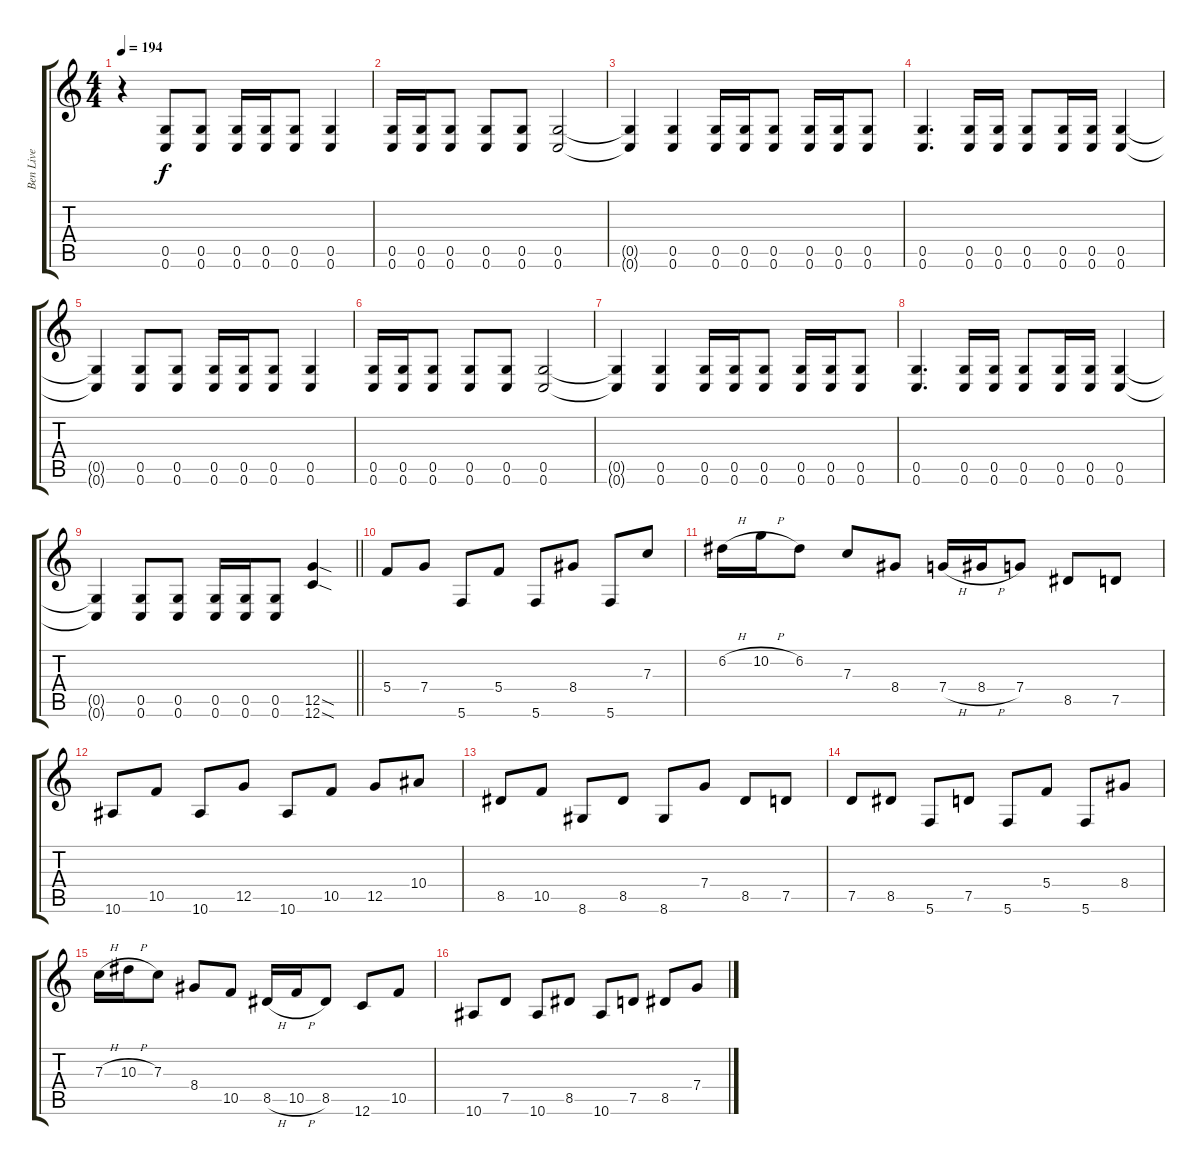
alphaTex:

\track ("Ben Live" "Ben Live") {mute instrument distortionguitar}
\staff {score tabs}
\tuning (D4 A3 F3 C3 G2 C2) {hide}
\ts (4 4)
\tempo 194
\clef g2
\ks c
r.4{dy f} (0.5 0.6).8 (0.5 0.6).8 (0.5 0.6).16 (0.5 0.6).16 (0.5 0.6).8 (0.5 0.6).4 |
(0.5 0.6).16 (0.5 0.6).16 (0.5 0.6).8 (0.5 0.6).8 (0.5 0.6).8 (0.5 0.6).2 |
(0.5{t} 0.6{t}).4 (0.5 0.6).4 (0.5 0.6).16 (0.5 0.6).16 (0.5 0.6).8 (0.5 0.6).16 (0.5 0.6).16 (0.5 0.6).8 |
(0.5 0.6).4{d} (0.5 0.6).16 (0.5 0.6).16 (0.5 0.6).8 (0.5 0.6).16 (0.5 0.6).16 (0.5 0.6).4 |
(0.5{t} 0.6{t}).4 (0.5 0.6).8 (0.5 0.6).8 (0.5 0.6).16 (0.5 0.6).16 (0.5 0.6).8 (0.5 0.6).4 |
(0.5 0.6).16 (0.5 0.6).16 (0.5 0.6).8 (0.5 0.6).8 (0.5 0.6).8 (0.5 0.6).2 |
(0.5{t} 0.6{t}).4 (0.5 0.6).4 (0.5 0.6).16 (0.5 0.6).16 (0.5 0.6).8 (0.5 0.6).16 (0.5 0.6).16 (0.5 0.6).8 |
(0.5 0.6).4{d} (0.5 0.6).16 (0.5 0.6).16 (0.5 0.6).8 (0.5 0.6).16 (0.5 0.6).16 (0.5 0.6).4 |
\barLineRight lightlight
(0.5{t} 0.6{t}).4 (0.5 0.6).8 (0.5 0.6).8 (0.5 0.6).16 (0.5 0.6).16 (0.5 0.6).8 (12.5{sod} 12.6{sod}).4 |
\section ("" "")
5.4.8 7.4.8 5.6.8 5.4.8 5.6.8 8.4.8 5.6.8 7.3.8 |
6.2{h}.16 10.2{h}.16 6.2.8 7.3.8 8.4.8 7.4{h}.16 8.4{h}.16 7.4.8 8.5.8 7.5.8 |
10.6.8 10.5.8 10.6.8 12.5.8 10.6.8 10.5.8 12.5.8 10.4.8 |
8.5.8 10.5.8 8.6.8 8.5.8 8.6.8 7.4.8 8.5.8 7.5.8 |
7.5.8 8.5.8 5.6.8 7.5.8 5.6.8 5.4.8 5.6.8 8.4.8 |
7.3{h}.16 10.3{h}.16 7.3.8 8.4.8 10.5.8 8.5{h}.16 10.5{h}.16 8.5.8 12.6.8 10.5.8 |
10.6.8 7.5.8 10.6.8 8.5.8 10.6.8 7.5.8 8.5.8 7.4.8
